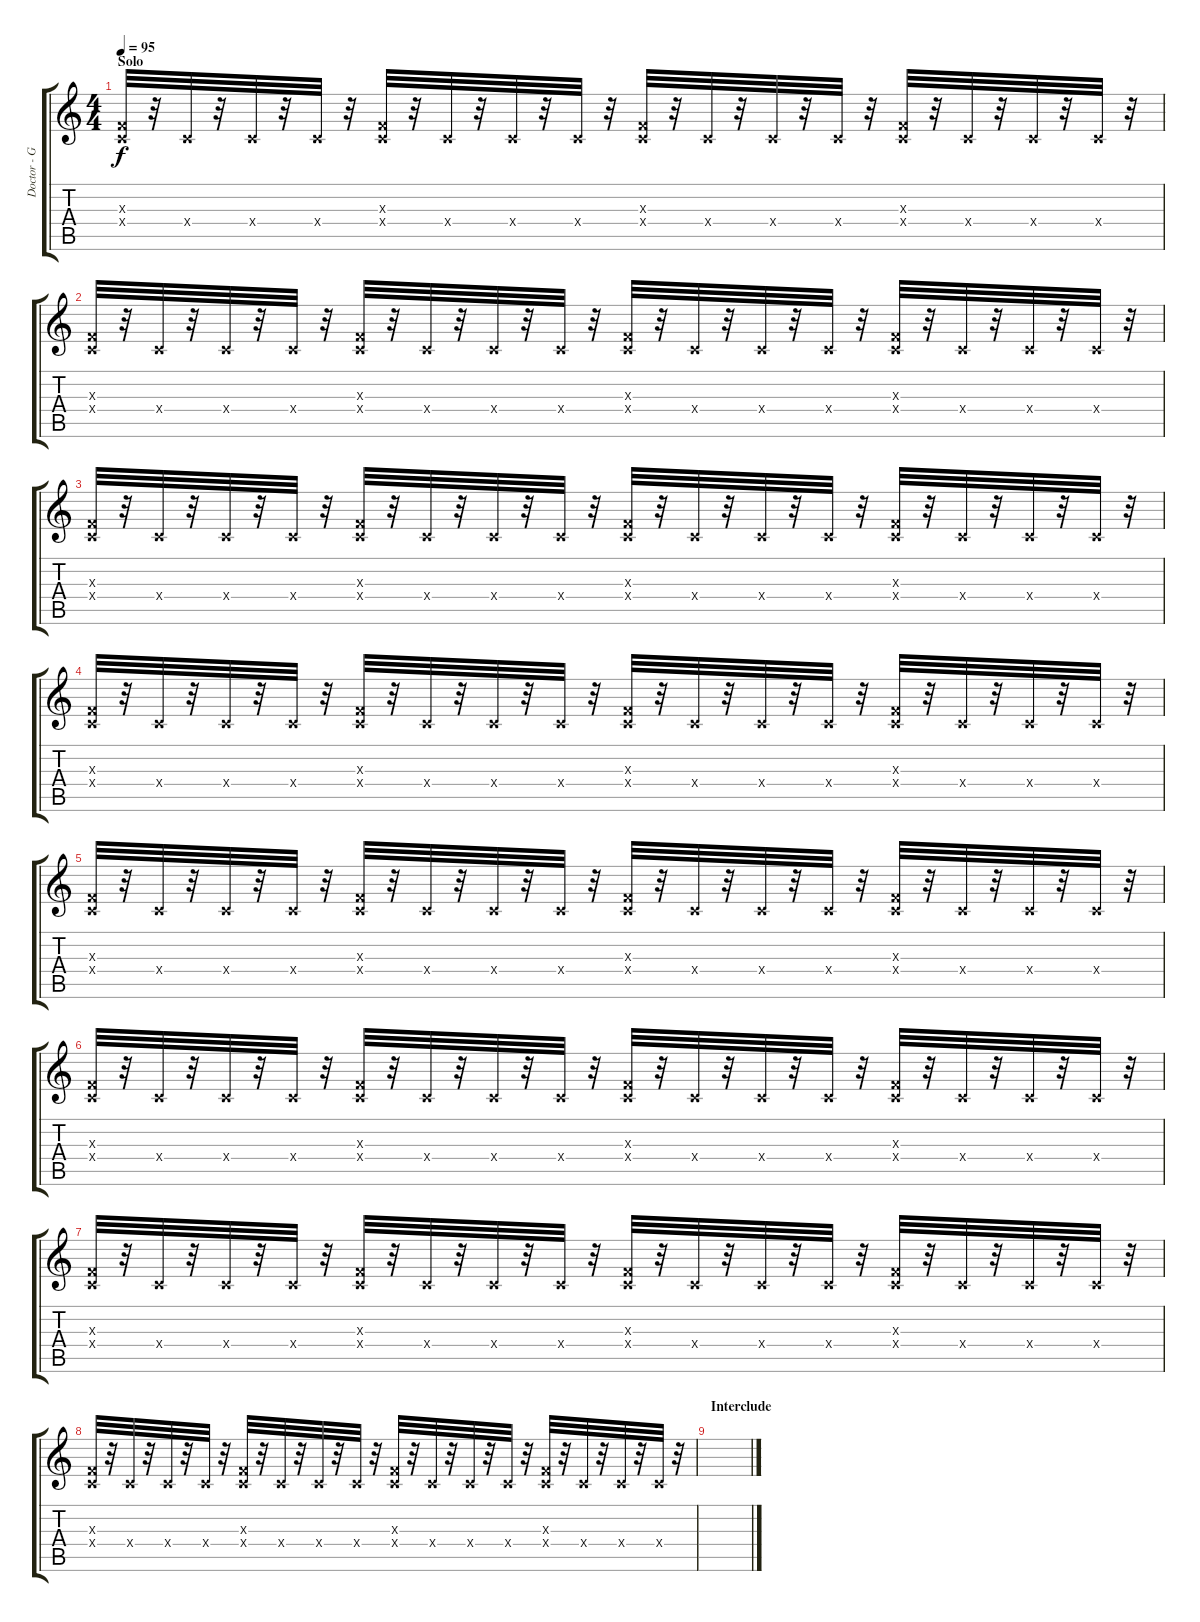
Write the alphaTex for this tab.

\track ("Doctor - Guitar 1" "Doctor - G") {instrument distortionguitar}
\staff {score tabs}
\tuning (D4 A3 F3 C3 G2 D2) {hide}
\ts (4 4)
\section ("" "Solo")
\tempo 95
\clef g2
\ks c
(0.3{x} 0.4{x}).32{dy f} r.32 0.4{x}.32 r.32 0.4{x}.32 r.32 0.4{x}.32 r.32 (0.3{x} 0.4{x}).32 r.32 0.4{x}.32 r.32 0.4{x}.32 r.32 0.4{x}.32 r.32 (0.3{x} 0.4{x}).32 r.32 0.4{x}.32 r.32 0.4{x}.32 r.32 0.4{x}.32 r.32 (0.3{x} 0.4{x}).32 r.32 0.4{x}.32 r.32 0.4{x}.32 r.32 0.4{x}.32 r.32 |
(0.3{x} 0.4{x}).32 r.32 0.4{x}.32 r.32 0.4{x}.32 r.32 0.4{x}.32 r.32 (0.3{x} 0.4{x}).32 r.32 0.4{x}.32 r.32 0.4{x}.32 r.32 0.4{x}.32 r.32 (0.3{x} 0.4{x}).32 r.32 0.4{x}.32 r.32 0.4{x}.32 r.32 0.4{x}.32 r.32 (0.3{x} 0.4{x}).32 r.32 0.4{x}.32 r.32 0.4{x}.32 r.32 0.4{x}.32 r.32 |
(0.3{x} 0.4{x}).32 r.32 0.4{x}.32 r.32 0.4{x}.32 r.32 0.4{x}.32 r.32 (0.3{x} 0.4{x}).32 r.32 0.4{x}.32 r.32 0.4{x}.32 r.32 0.4{x}.32 r.32 (0.3{x} 0.4{x}).32 r.32 0.4{x}.32 r.32 0.4{x}.32 r.32 0.4{x}.32 r.32 (0.3{x} 0.4{x}).32 r.32 0.4{x}.32 r.32 0.4{x}.32 r.32 0.4{x}.32 r.32 |
(0.3{x} 0.4{x}).32 r.32 0.4{x}.32 r.32 0.4{x}.32 r.32 0.4{x}.32 r.32 (0.3{x} 0.4{x}).32 r.32 0.4{x}.32 r.32 0.4{x}.32 r.32 0.4{x}.32 r.32 (0.3{x} 0.4{x}).32 r.32 0.4{x}.32 r.32 0.4{x}.32 r.32 0.4{x}.32 r.32 (0.3{x} 0.4{x}).32 r.32 0.4{x}.32 r.32 0.4{x}.32 r.32 0.4{x}.32 r.32 |
(0.3{x} 0.4{x}).32 r.32 0.4{x}.32 r.32 0.4{x}.32 r.32 0.4{x}.32 r.32 (0.3{x} 0.4{x}).32 r.32 0.4{x}.32 r.32 0.4{x}.32 r.32 0.4{x}.32 r.32 (0.3{x} 0.4{x}).32 r.32 0.4{x}.32 r.32 0.4{x}.32 r.32 0.4{x}.32 r.32 (0.3{x} 0.4{x}).32 r.32 0.4{x}.32 r.32 0.4{x}.32 r.32 0.4{x}.32 r.32 |
(0.3{x} 0.4{x}).32 r.32 0.4{x}.32 r.32 0.4{x}.32 r.32 0.4{x}.32 r.32 (0.3{x} 0.4{x}).32 r.32 0.4{x}.32 r.32 0.4{x}.32 r.32 0.4{x}.32 r.32 (0.3{x} 0.4{x}).32 r.32 0.4{x}.32 r.32 0.4{x}.32 r.32 0.4{x}.32 r.32 (0.3{x} 0.4{x}).32 r.32 0.4{x}.32 r.32 0.4{x}.32 r.32 0.4{x}.32 r.32 |
(0.3{x} 0.4{x}).32 r.32 0.4{x}.32 r.32 0.4{x}.32 r.32 0.4{x}.32 r.32 (0.3{x} 0.4{x}).32 r.32 0.4{x}.32 r.32 0.4{x}.32 r.32 0.4{x}.32 r.32 (0.3{x} 0.4{x}).32 r.32 0.4{x}.32 r.32 0.4{x}.32 r.32 0.4{x}.32 r.32 (0.3{x} 0.4{x}).32 r.32 0.4{x}.32 r.32 0.4{x}.32 r.32 0.4{x}.32 r.32 |
(0.3{x} 0.4{x}).32 r.32 0.4{x}.32 r.32 0.4{x}.32 r.32 0.4{x}.32 r.32 (0.3{x} 0.4{x}).32 r.32 0.4{x}.32 r.32 0.4{x}.32 r.32 0.4{x}.32 r.32 (0.3{x} 0.4{x}).32 r.32 0.4{x}.32 r.32 0.4{x}.32 r.32 0.4{x}.32 r.32 (0.3{x} 0.4{x}).32 r.32 0.4{x}.32 r.32 0.4{x}.32 r.32 0.4{x}.32 r.32 |
\section ("" "Interclude")
